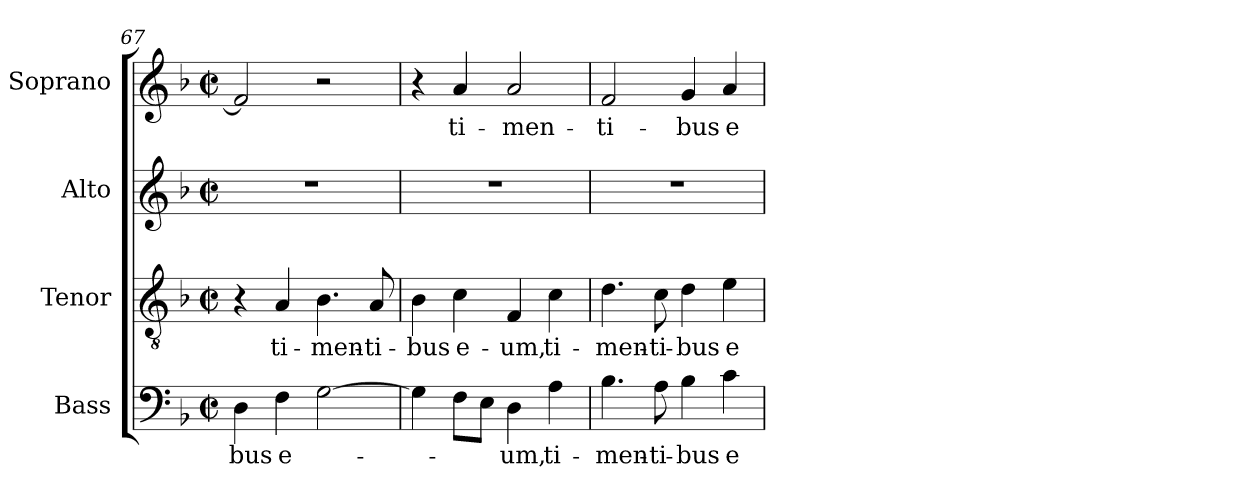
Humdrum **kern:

**kern	**text	**kern	**text	**kern	**kern	**text
*part4	*part4	*part3	*part3	*part2	*part1	*part1
*staff4	*staff4	*staff3	*staff3	*staff2	*staff1	*staff1
*I"Bass	*	*I"Tenor	*	*I"Alto	*I"Soprano	*
*I'B	*	*I'T	*	*I'A	*I'S	*
*clefF4	*	*clefGv2	*	*clefG2	*clefG2	*
*k[b-]	*	*k[b-]	*	*k[b-]	*k[b-]	*
*F:	*	*F:	*	*F:	*F:	*
*M2/2	*	*M2/2	*	*M2/2	*M2/2	*
*met(c|)	*	*met(c|)	*	*met(c|)	*met(c|)	*
=67	=67	=67	=67	=67	=67	=67
4D\	-bus	4r	.	1r	2f/]	.
4F\	e-	4A/	ti-	.	.	.
[2G\	.	4.B-\	-men-	.	2r	.
.	.	8A/	-ti-	.	.	.
=68	=68	=68	=68	=68	=68	=68
4G\]	.	4B-\	-bus	1r	4r	.
8F\L	.	4c\	e-	.	4a/	ti-
8E\J	.	.	.	.	.	.
4D\	-um,	4F/	-um,	.	2a/	-men-
4A\	ti-	4c\	ti-	.	.	.
=69	=69	=69	=69	=69	=69	=69
4.B-\	-men-	4.d\	-men-	1r	2f/	-ti-
8A\	-ti-	8c\	-ti-	.	.	.
4B-\	-bus	4d\	-bus	.	4g/	-bus
4c\	e-	4e\	e-	.	4a/	e-
=	=	=	=	=	=	=
*-	*-	*-	*-	*-	*-	*-
